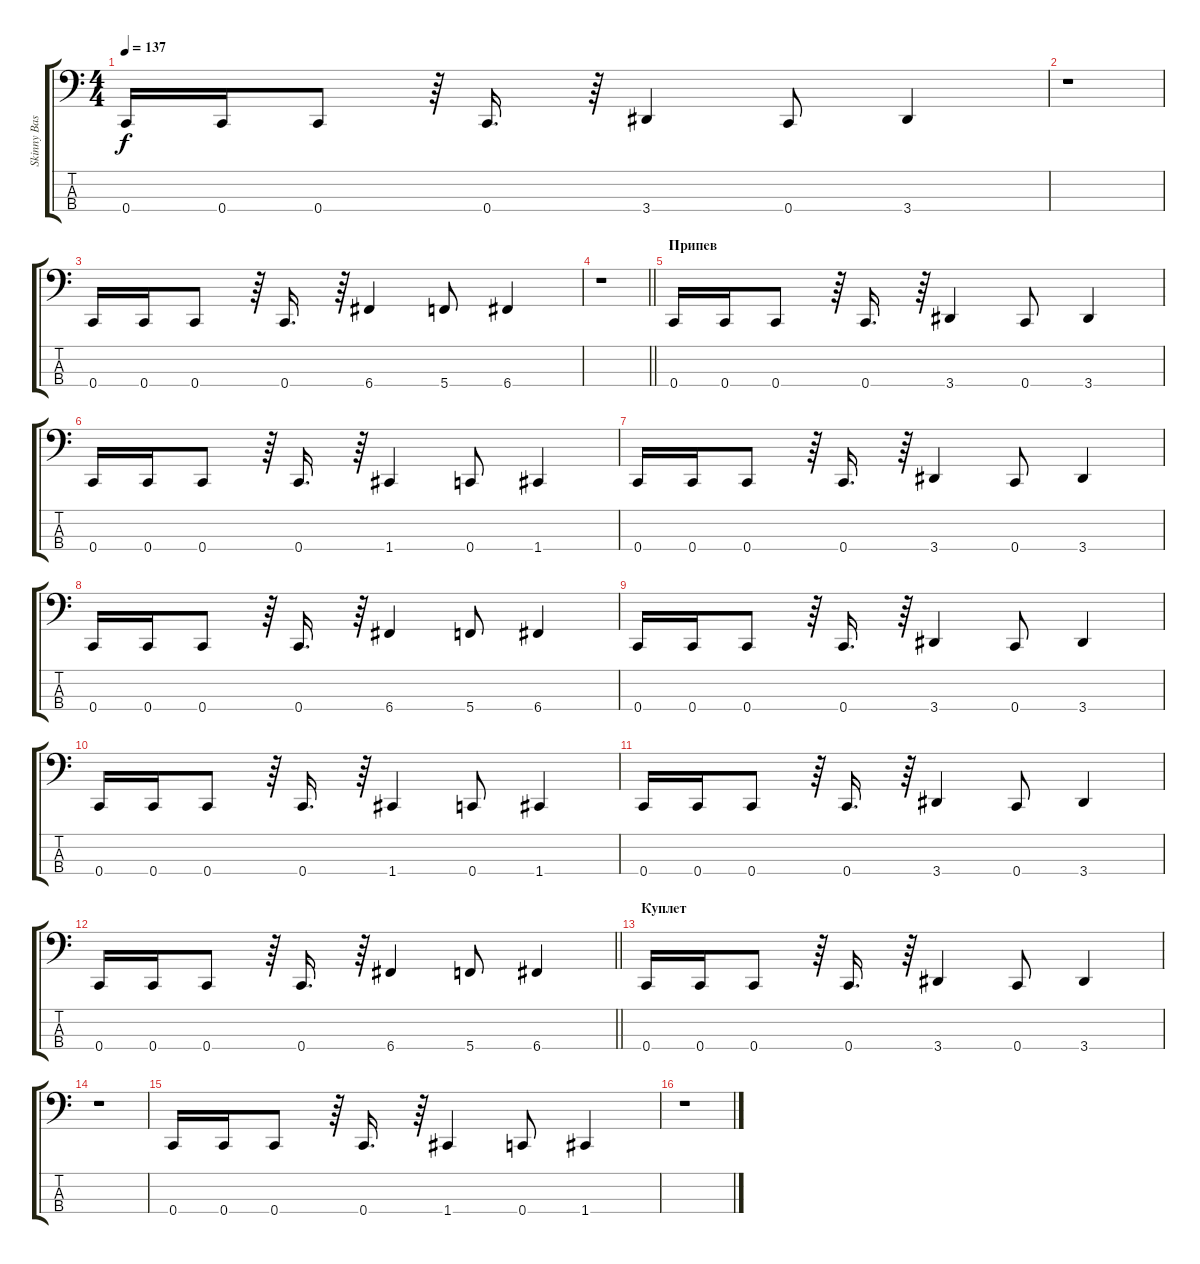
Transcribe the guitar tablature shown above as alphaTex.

\track ("Skinny Bass" "Skinny Bas") {instrument electricbassfinger}
\staff {score tabs}
\tuning (F2 C2 G1 C1) {hide}
\ts (4 4)
\tempo 137
\clef f4
\ks c
0.4.16{dy f} 0.4.16 0.4.8 r.64 0.4.16{d} r.64 3.4.4 0.4.8 3.4.4 |
r.1 |
0.4.16 0.4.16 0.4.8 r.64 0.4.16{d} r.64 6.4.4 5.4.8 6.4.4 |
\barLineRight lightlight
r.1 |
\section ("" "Припев")
0.4.16 0.4.16 0.4.8 r.64 0.4.16{d} r.64 3.4.4 0.4.8 3.4.4 |
0.4.16 0.4.16 0.4.8 r.64 0.4.16{d} r.64 1.4.4 0.4.8 1.4.4 |
0.4.16 0.4.16 0.4.8 r.64 0.4.16{d} r.64 3.4.4 0.4.8 3.4.4 |
0.4.16 0.4.16 0.4.8 r.64 0.4.16{d} r.64 6.4.4 5.4.8 6.4.4 |
0.4.16 0.4.16 0.4.8 r.64 0.4.16{d} r.64 3.4.4 0.4.8 3.4.4 |
0.4.16 0.4.16 0.4.8 r.64 0.4.16{d} r.64 1.4.4 0.4.8 1.4.4 |
0.4.16 0.4.16 0.4.8 r.64 0.4.16{d} r.64 3.4.4 0.4.8 3.4.4 |
\barLineRight lightlight
0.4.16 0.4.16 0.4.8 r.64 0.4.16{d} r.64 6.4.4 5.4.8 6.4.4 |
\section ("" "Куплет")
0.4.16 0.4.16 0.4.8 r.64 0.4.16{d} r.64 3.4.4 0.4.8 3.4.4 |
r.1 |
0.4.16 0.4.16 0.4.8 r.64 0.4.16{d} r.64 1.4.4 0.4.8 1.4.4 |
r.1
